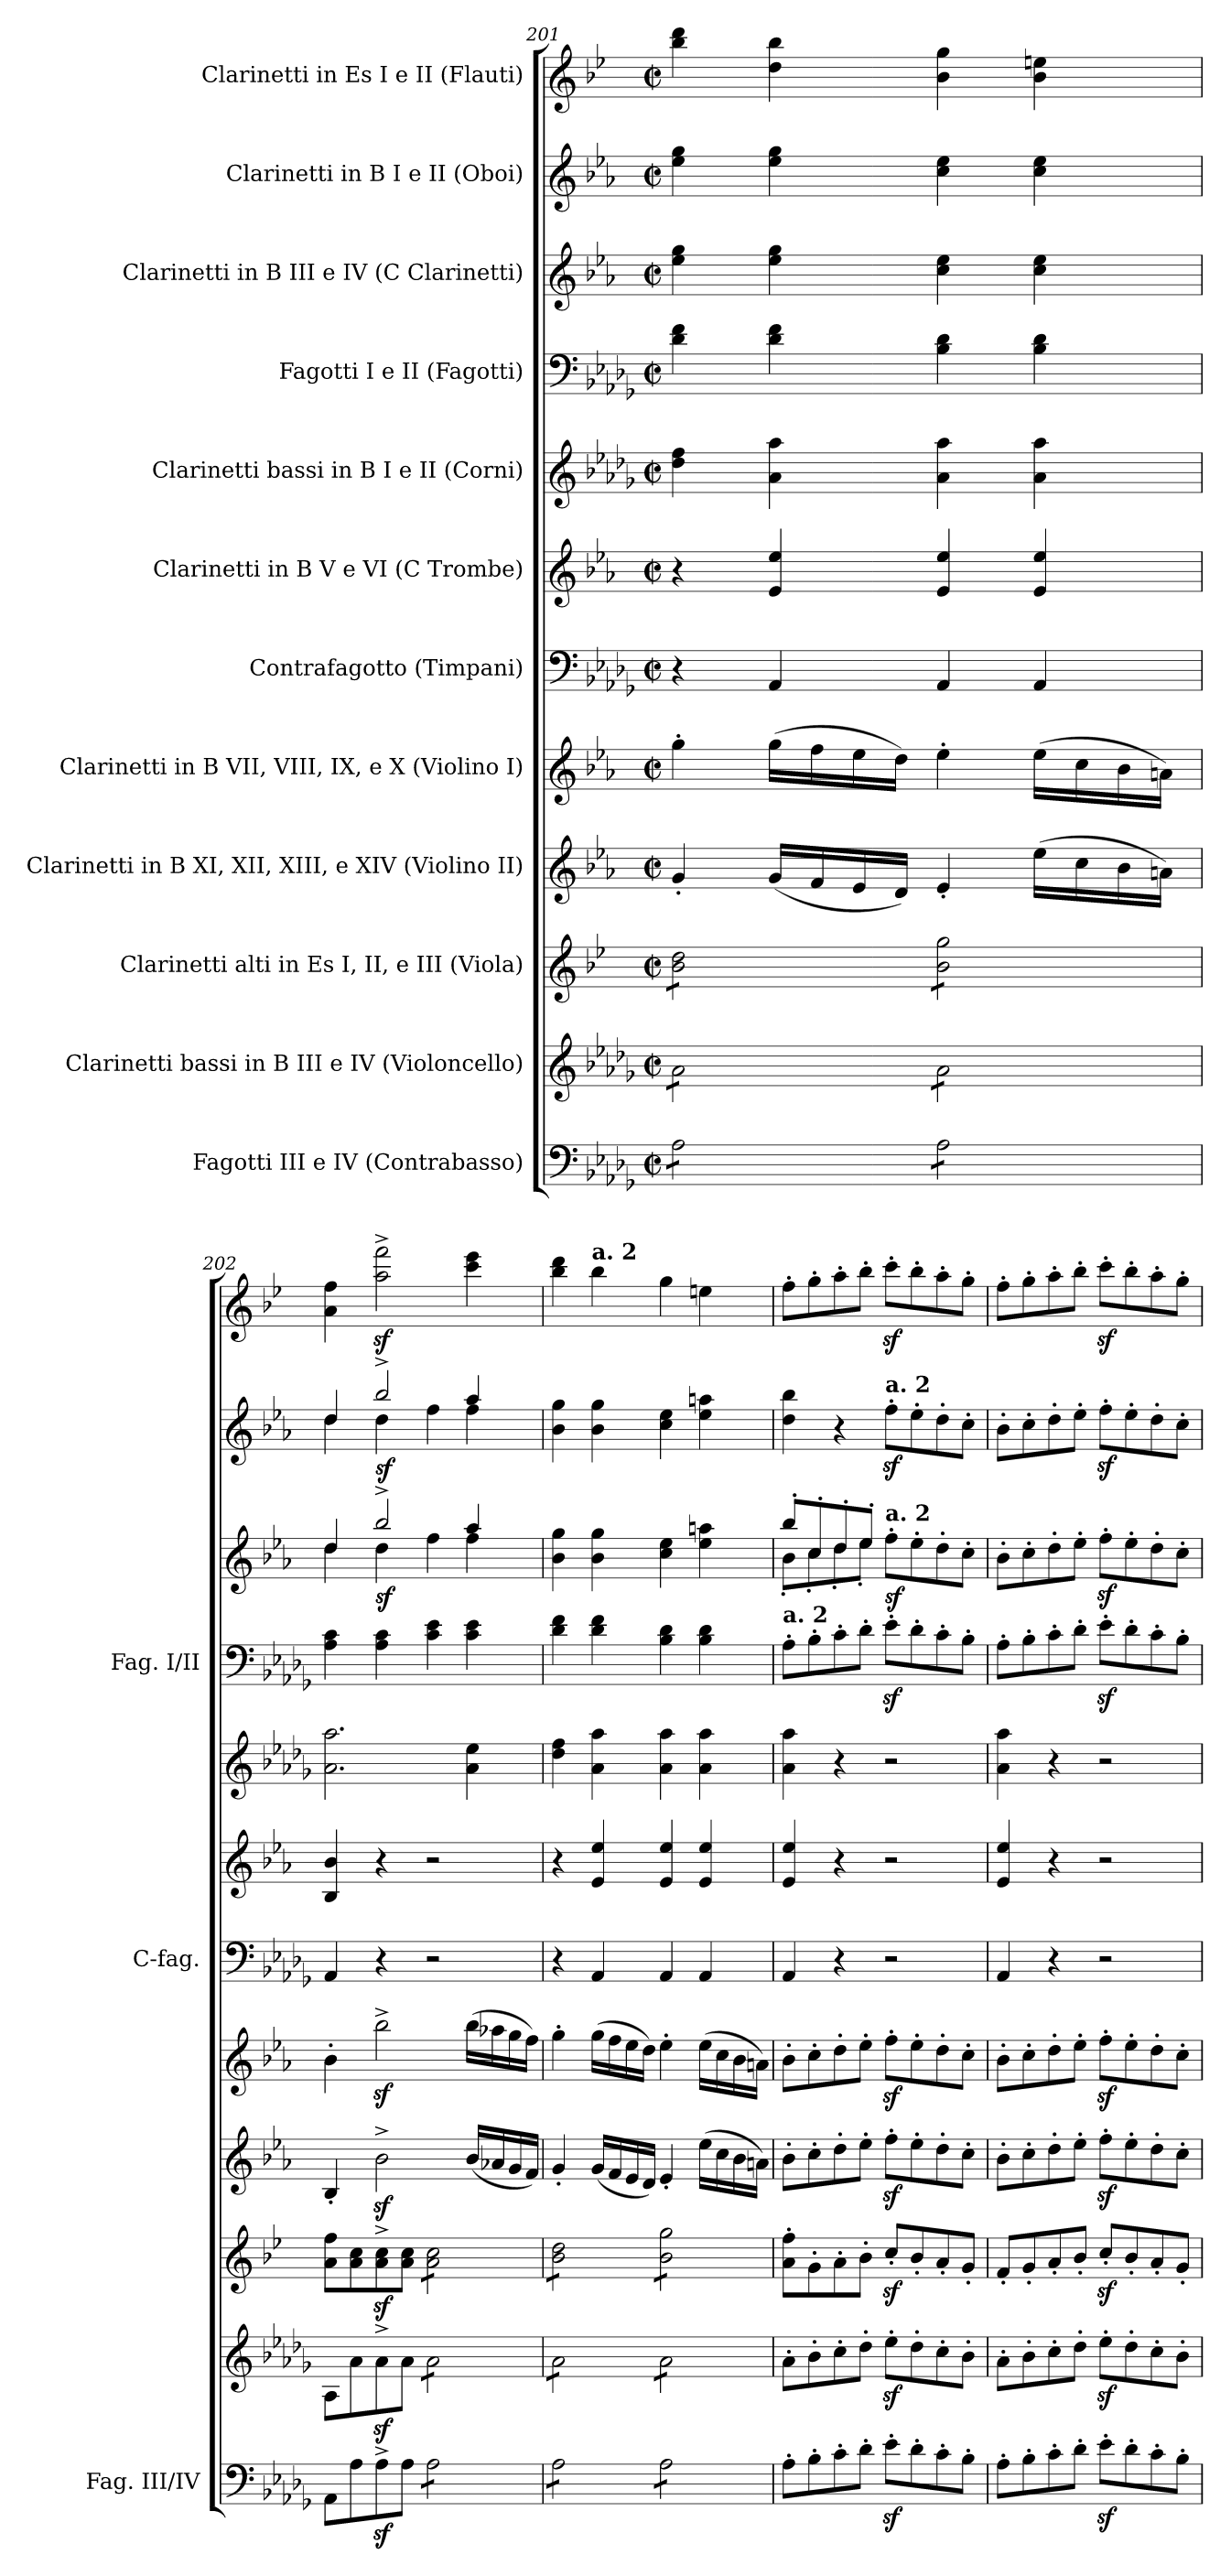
**kern	**kern	**kern	**kern	**kern	**kern	**kern	**kern	**kern	**kern	**dynam	**kern	**dynam	**kern
*part12	*part11	*part10	*part9	*part8	*part7	*part6	*part5	*part4	*part3	*part3	*part2	*part2	*part1
*staff12	*staff11	*staff10	*staff9	*staff8	*staff7	*staff6	*staff5	*staff4	*staff3	*staff3	*staff2	*staff2	*staff1
*I"Fagotti III e IV (Contrabasso)	*I"Clarinetti bassi in B III e IV (Violoncello)	*I"Clarinetti alti in Es I, II, e III (Viola)	*I"Clarinetti in B XI, XII, XIII, e XIV (Violino II)	*I"Clarinetti in B VII, VIII, IX, e X (Violino I)	*I"Contrafagotto (Timpani)	*I"Clarinetti in B V e VI (C Trombe)	*I"Clarinetti bassi in B I e II (Corni)	*I"Fagotti I e II (Fagotti)	*I"Clarinetti in B III e IV (C Clarinetti)	*	*I"Clarinetti in B I e II (Oboi)	*	*I"Clarinetti in Es I e II (Flauti)
*I'Fag. III/IV	*	*	*	*	*I'C-fag.	*	*	*I'Fag. I/II	*	*	*	*	*
*clefF4	*clefG2	*clefG2	*clefG2	*clefG2	*clefF4	*clefG2	*clefG2	*clefF4	*clefG2	*	*clefG2	*	*clefG2
*	*ITrd8c14	*ITrd5c9	*ITrd1c2	*ITrd1c2	*ITrd7c12	*ITrd1c2	*ITrd8c14	*	*ITrd1c2	*	*ITrd1c2	*	*ITrd-2c-3
*k[b-e-a-d-g-]	*k[b-e-a-d-g-]	*k[b-e-a-d-g-]	*k[b-e-a-d-g-]	*k[b-e-a-d-g-]	*k[b-e-a-d-g-]	*k[b-e-a-d-g-]	*k[b-e-a-d-g-]	*k[b-e-a-d-g-]	*k[b-e-a-d-g-]	*	*k[b-e-a-d-g-]	*	*k[b-e-a-d-g-]
*M2/2	*M2/2	*M2/2	*M2/2	*M2/2	*M2/2	*M2/2	*M2/2	*M2/2	*M2/2	*	*M2/2	*	*M2/2
*met(c|)	*met(c|)	*met(c|)	*met(c|)	*met(c|)	*met(c|)	*met(c|)	*met(c|)	*met(c|)	*met(c|)	*	*met(c|)	*	*met(c|)
=201	=201	=201	=201	=201	=201	=201	=201	=201	=201	=201	=201	=201	=201
*tremolo	*	*	*	*	*	*	*	*	*	*	*	*	*
*	*tremolo	*	*	*	*	*	*	*	*	*	*	*	*
*	*	*tremolo	*	*	*	*	*	*	*	*	*	*	*
8A-\L	8A-\L	8d-\ 8f\L	4f'/	4ff'\	4r	4r	4d-\ 4f\	4d-\ 4f\	4dd-\ 4ff\	.	4dd-\ 4ff\	.	4ddd-\ 4fff\
8A-\	8A-\	8d-\ 8f\	.	.	.	.	.	.	.	.	.	.	.
8A-\	8A-\	8d-\ 8f\	(<16f/LL	(>16ff\LL	4AAA-/	4d-/ 4dd-/	4A-\ 4a-\	4d-\ 4f\	4dd-\ 4ff\	.	4dd-\ 4ff\	.	4ff\ 4ddd-\
.	.	.	16e-/	16ee-\	.	.	.	.	.	.	.	.	.
8A-\J	8A-\J	8d-\ 8f\J	16d-/	16dd-\	.	.	.	.	.	.	.	.	.
.	.	.	16c/JJ)	16cc\JJ)	.	.	.	.	.	.	.	.	.
8A-\L	8A-\L	8d-\ 8b-\L	4d-'/	4dd-'\	4AAA-/	4d-/ 4dd-/	4A-\ 4a-\	4B-\ 4d-\	4b-\ 4dd-\	.	4b-\ 4dd-\	.	4dd-\ 4bb-\
8A-\	8A-\	8d-\ 8b-\	.	.	.	.	.	.	.	.	.	.	.
8A-\	8A-\	8d-\ 8b-\	(>16dd-\LL	(>16dd-\LL	4AAA-/	4d-/ 4dd-/	4A-\ 4a-\	4B-\ 4d-\	4b-\ 4dd-\	.	4b-\ 4dd-\	.	4dd-\ 4ggn\
.	.	.	16b-\	16b-\	.	.	.	.	.	.	.	.	.
8A-\J	8A-\J	8d-\ 8b-\J	16a-\	16a-\	.	.	.	.	.	.	.	.	.
*	*	*Xtremolo	*	*	*	*	*	*	*	*	*	*	*
*	*Xtremolo	*	*	*	*	*	*	*	*	*	*	*	*
*Xtremolo	*	*	*	*	*	*	*	*	*	*	*	*	*
.	.	.	16gn\JJ)	16gn\JJ)	.	.	.	.	.	.	.	.	.
=202	=202	=202	=202	=202	=202	=202	=202	=202	=202	=202	=202	=202	=202
*	*	*	*	*	*	*	*	*	*^	*	*^	*	*
8AA-\L	8AA-\L	8c\ 8a-\L	4A-'/	4a-'\	4AAA-/	4A-/ 4a-/	2.A-\ 2.a-\	4A-\ 4c\	4cc/	4cc\	.	4cc/	4cc\	.	4cc\ 4aa-\
8A-\	8A-\	8c\ 8e-\	.	.	.	.	.	.	.	.	.	.	.	.	.
!	!	!	!	!	!	!	!	!	!	!	!LO:DY:b	!	!	!LO:DY:b	!
8A-z<^\	8A-z<^\	8c\z<^ 8e-\z<^	2a-z<^\	2aa-z<^\	4r	4r	.	4A-\ 4c\	2aa-^/	4cc\	sf	2aa-^/	4cc\	sf	2ccc\z<^ 2aaa-\z<^
8A-\J	8A-\J	8c\ 8e-\J	.	.	.	.	.	.	.	.	.	.	.	.	.
*tremolo	*	*	*	*	*	*	*	*	*	*	*	*	*	*	*
*	*tremolo	*	*	*	*	*	*	*	*	*	*	*	*	*	*
*	*	*tremolo	*	*	*	*	*	*	*	*	*	*	*	*	*
8A-\L	8A-\L	8c\ 8e-\L	.	.	2r	2r	.	4c\ 4e-\	.	4ee-\	.	.	4ee-\	.	.
8A-\	8A-\	8c\ 8e-\	.	.	.	.	.	.	.	.	.	.	.	.	.
8A-\	8A-\	8c\ 8e-\	(<16a-/LL	(>16aa-\LL	.	.	4A-\ 4e-\	4c\ 4e-\	4gg-/	4ee-\	.	4gg-/	4ee-\	.	4eee-\ 4ggg-\
.	.	.	16g-X/	16gg-X\	.	.	.	.	.	.	.	.	.	.	.
8A-\J	8A-\J	8c\ 8e-\J	16f/	16ff\	.	.	.	.	.	.	.	.	.	.	.
.	.	.	16e-/JJ)	16ee-\JJ)	.	.	.	.	.	.	.	.	.	.	.
*	*	*	*	*	*	*	*	*	*v	*v	*	*	*	*	*
*	*	*	*	*	*	*	*	*	*	*	*v	*v	*	*
=203	=203	=203	=203	=203	=203	=203	=203	=203	=203	=203	=203	=203	=203
8A-\L	8A-\L	8d-\ 8f\L	4f'/	4ff'\	4r	4r	4d-\ 4f\	4d-\ 4f\	4a-\ 4ff\	.	4a-\ 4ff\	.	4ddd-\ 4fff\
8A-\	8A-\	8d-\ 8f\	.	.	.	.	.	.	.	.	.	.	.
!	!	!	!	!	!	!	!	!	!	!	!	!	!LO:TX:a:B:t=a. 2
8A-\	8A-\	8d-\ 8f\	(<16f/LL	(>16ff\LL	4AAA-/	4d-/ 4dd-/	4A-\ 4a-\	4d-\ 4f\	4a-\ 4ff\	.	4a-\ 4ff\	.	4ddd-\
.	.	.	16e-/	16ee-\	.	.	.	.	.	.	.	.	.
8A-\J	8A-\J	8d-\ 8f\J	16d-/	16dd-\	.	.	.	.	.	.	.	.	.
.	.	.	16c/JJ)	16cc\JJ)	.	.	.	.	.	.	.	.	.
8A-\L	8A-\L	8d-\ 8b-\L	4d-'/	4dd-'\	4AAA-/	4d-/ 4dd-/	4A-\ 4a-\	4B-\ 4d-\	4b-\ 4dd-\	.	4b-\ 4dd-\	.	4bb-\
8A-\	8A-\	8d-\ 8b-\	.	.	.	.	.	.	.	.	.	.	.
8A-\	8A-\	8d-\ 8b-\	(>16dd-\LL	(>16dd-\LL	4AAA-/	4d-/ 4dd-/	4A-\ 4a-\	4B-\ 4d-\	4dd-\ 4ggn\	.	4dd-\ 4ggn\	.	4ggn\
.	.	.	16b-\	16b-\	.	.	.	.	.	.	.	.	.
8A-\J	8A-\J	8d-\ 8b-\J	16a-\	16a-\	.	.	.	.	.	.	.	.	.
*	*	*Xtremolo	*	*	*	*	*	*	*	*	*	*	*
*	*Xtremolo	*	*	*	*	*	*	*	*	*	*	*	*
*Xtremolo	*	*	*	*	*	*	*	*	*	*	*	*	*
.	.	.	16gn\JJ)	16gn\JJ)	.	.	.	.	.	.	.	.	.
=204	=204	=204	=204	=204	=204	=204	=204	=204	=204	=204	=204	=204	=204
*	*	*	*	*	*	*	*	*	*^	*	*	*	*
!	!	!	!	!	!	!	!	!LO:TX:a:B:t=a. 2	!	!	!	!	!	!
8A-'\L	8A-'\L	8c\' 8a-\'L	8a-'\L	8a-'\L	4AAA-/	4d-/ 4dd-/	4A-\ 4a-\	8A-'\L	8aa-'/L	8a-'\L	.	4cc\ 4aa-\	.	8aa-'\L
8B-'\	8B-'\	8B-'\	8b-'\	8b-'\	.	.	.	8B-'\	8b-'/	8b-'\	.	.	.	8bb-'\
8c'\	8c'\	8c'\	8cc'\	8cc'\	4r	4r	4r	8c'\	8cc'/	8cc'\	.	4r	.	8ccc'\
8d-'\J	8d-'\J	8d-'\J	8dd-'\J	8dd-'\J	.	.	.	8d-'\J	8dd-'/J	8dd-'\J	.	.	.	8ddd-'\J
!	!	!	!	!	!	!	!	!	!	!	!	!LO:TX:a:B:t=a. 2	!	!
!	!	!	!	!	!	!	!	!	!LO:TX:a:B:t=a. 2	!	!	!	!	!
!	!	!	!	!	!	!	!	!	!	!	!LO:DY:b	!	!	!
8e-z<'\L	8e-z<'\L	8e-z<'/L	8ee-z<'\L	8ee-z<'\L	2r	2r	2r	8e-z<'\L	8ee-'\L	2ryy	sf	8ee-z<'\L	.	8eee-z<'\L
8d-'\	8d-'\	8d-'/	8dd-'\	8dd-'\	.	.	.	8d-'\	8dd-'\	.	.	8dd-'\	.	8ddd-'\
8c'\	8c'\	8c'/	8cc'\	8cc'\	.	.	.	8c'\	8cc'\	.	.	8cc'\	.	8ccc'\
8B-'\J	8B-'\J	8B-'/J	8b-'\J	8b-'\J	.	.	.	8B-'\J	8b-'\J	.	.	8b-'\J	.	8bb-'\J
*	*	*	*	*	*	*	*	*	*v	*v	*	*	*	*
=205	=205	=205	=205	=205	=205	=205	=205	=205	=205	=205	=205	=205	=205
8A-'\L	8A-'\L	8A-'/L	8a-'\L	8a-'\L	4AAA-/	4d-/ 4dd-/	4A-\ 4a-\	8A-'\L	8a-'\L	.	8a-'\L	.	8aa-'\L
8B-'\	8B-'\	8B-'/	8b-'\	8b-'\	.	.	.	8B-'\	8b-'\	.	8b-'\	.	8bb-'\
8c'\	8c'\	8c'/	8cc'\	8cc'\	4r	4r	4r	8c'\	8cc'\	.	8cc'\	.	8ccc'\
8d-'\J	8d-'\J	8d-'/J	8dd-'\J	8dd-'\J	.	.	.	8d-'\J	8dd-'\J	.	8dd-'\J	.	8ddd-'\J
8e-z<'\L	8e-z<'\L	8e-z<'/L	8ee-z<'\L	8ee-z<'\L	2r	2r	2r	8e-z<'\L	8ee-z<'\L	.	8ee-z<'\L	.	8eee-z<'\L
8d-'\	8d-'\	8d-'/	8dd-'\	8dd-'\	.	.	.	8d-'\	8dd-'\	.	8dd-'\	.	8ddd-'\
8c'\	8c'\	8c'/	8cc'\	8cc'\	.	.	.	8c'\	8cc'\	.	8cc'\	.	8ccc'\
8B-'\J	8B-'\J	8B-'/J	8b-'\J	8b-'\J	.	.	.	8B-'\J	8b-'\J	.	8b-'\J	.	8bb-'\J
=	=	=	=	=	=	=	=	=	=	=	=	=	=
*-	*-	*-	*-	*-	*-	*-	*-	*-	*-	*-	*-	*-	*-
